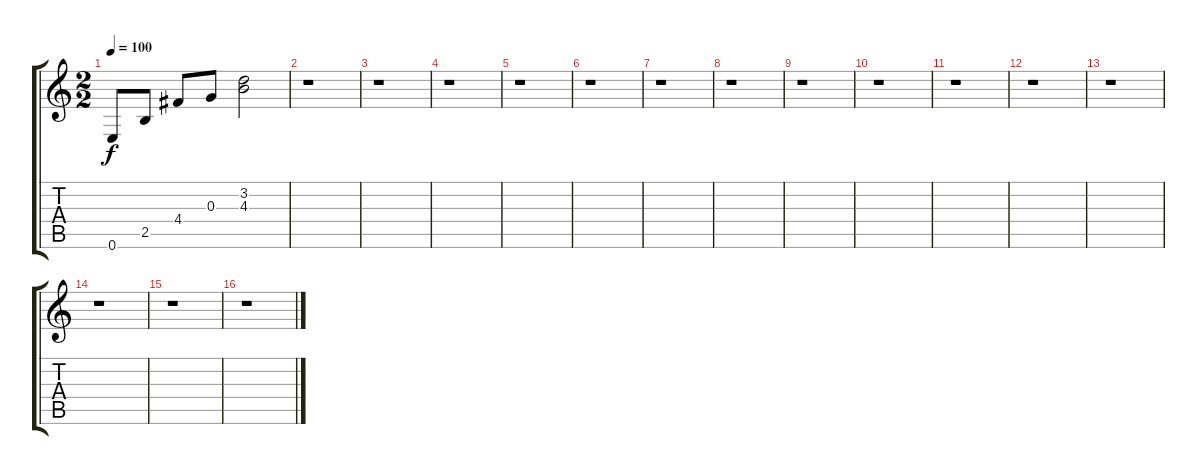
\track "" {instrument banjo}
\staff {score tabs}
\tuning (E4 B3 G3 D3 A2 E2) {hide}
\displaytranspose 12
\ts (2 2)
\tempo 100
\clef g2
\ks c
0.6.8{dy f} 2.5.8 4.4.8 0.3.8 (3.2 4.3).2 |
r.1 |
r.1 |
r.1 |
r.1 |
r.1 |
r.1 |
r.1 |
r.1 |
r.1 |
r.1 |
r.1 |
r.1 |
r.1 |
r.1 |
r.1
